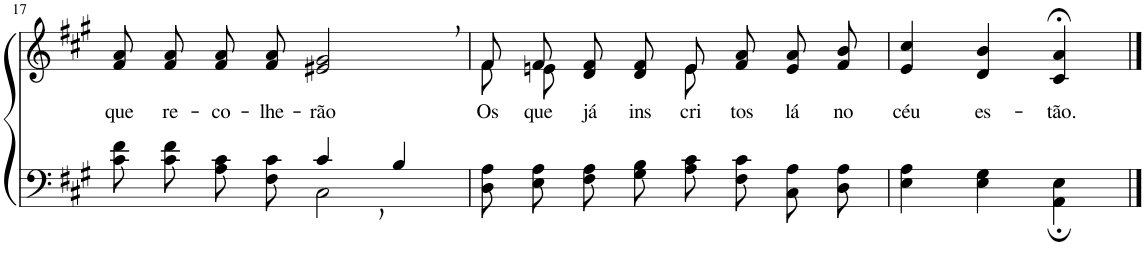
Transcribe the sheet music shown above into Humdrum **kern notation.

**kern	**kern	**text
*part2	*part1	*part1
*staff2	*staff1	*staff1
*I"Parte III e IV	*I"Parte I e II	*
!!LO:PB:g=z
*clefF4	*clefG2	*
*Trd1c2	*Trd1c2	*
*k[f#c#g#]	*k[f#c#g#]	*
*M4/4	*M4/4	*
=17	=17	=17
*^	*	*
!	!	!	!LO:LY:b
2ryy	8c#\ 8f#\L	8f#/ 8a/L	que
!	!	!	!LO:LY:b
.	8c#\ 8f#\J	8f#/ 8a/J	re-
!	!	!	!LO:LY:b
.	8A\ 8c#\L	8f#/ 8a/L	-co-
!	!	!	!LO:LY:b
.	8F#\ 8c#\J	8f#/ 8a/J	-lhe-
!	!	!	!LO:LY:b
4c#,/	2C#\	2e#X/, 2g#/,	-rão
4B/	.	.	.
*v	*v	*	*
=18	=18	=18
*	*^	*
!	!	!	!LO:LY:b
8D\ 8A\L	8f#/L	8f#\	Os
!	!	!	!LO:LY:b
8E\ 8A\J	8f#/J	8en\L	que
!	!	!	!LO:LY:b
8F#\ 8A\L	8d/ 8f#/L	4ryy	já
!	!	!	!LO:LY:b
8G#\ 8B\J	8d/ 8f#/J	.	ins-
!	!	!	!LO:LY:b
8A\ 8c#\L	8e/L	8e\J	-cri-
!	!	!	!LO:LY:b
8F#\ 8c#\J	8f#/ 8a/J	4.ryy	-tos
!	!	!	!LO:LY:b
8C#\ 8A\L	8e/ 8a/L	.	lá
!	!	!	!LO:LY:b
8D\ 8A\J	8f#/ 8b/J	.	no
*	*v	*v	*
=19	=19	=19
!	!	!LO:LY:b
4E\ 4A\	4e/ 4cc#/	céu
!	!	!LO:LY:b
4E\ 4G#\	4d/ 4b/	es-
!	!	!LO:LY:b
4AA\; 4E\;	4c#/;< 4a/;<	-tão.
==	==	==
*-	*-	*-
